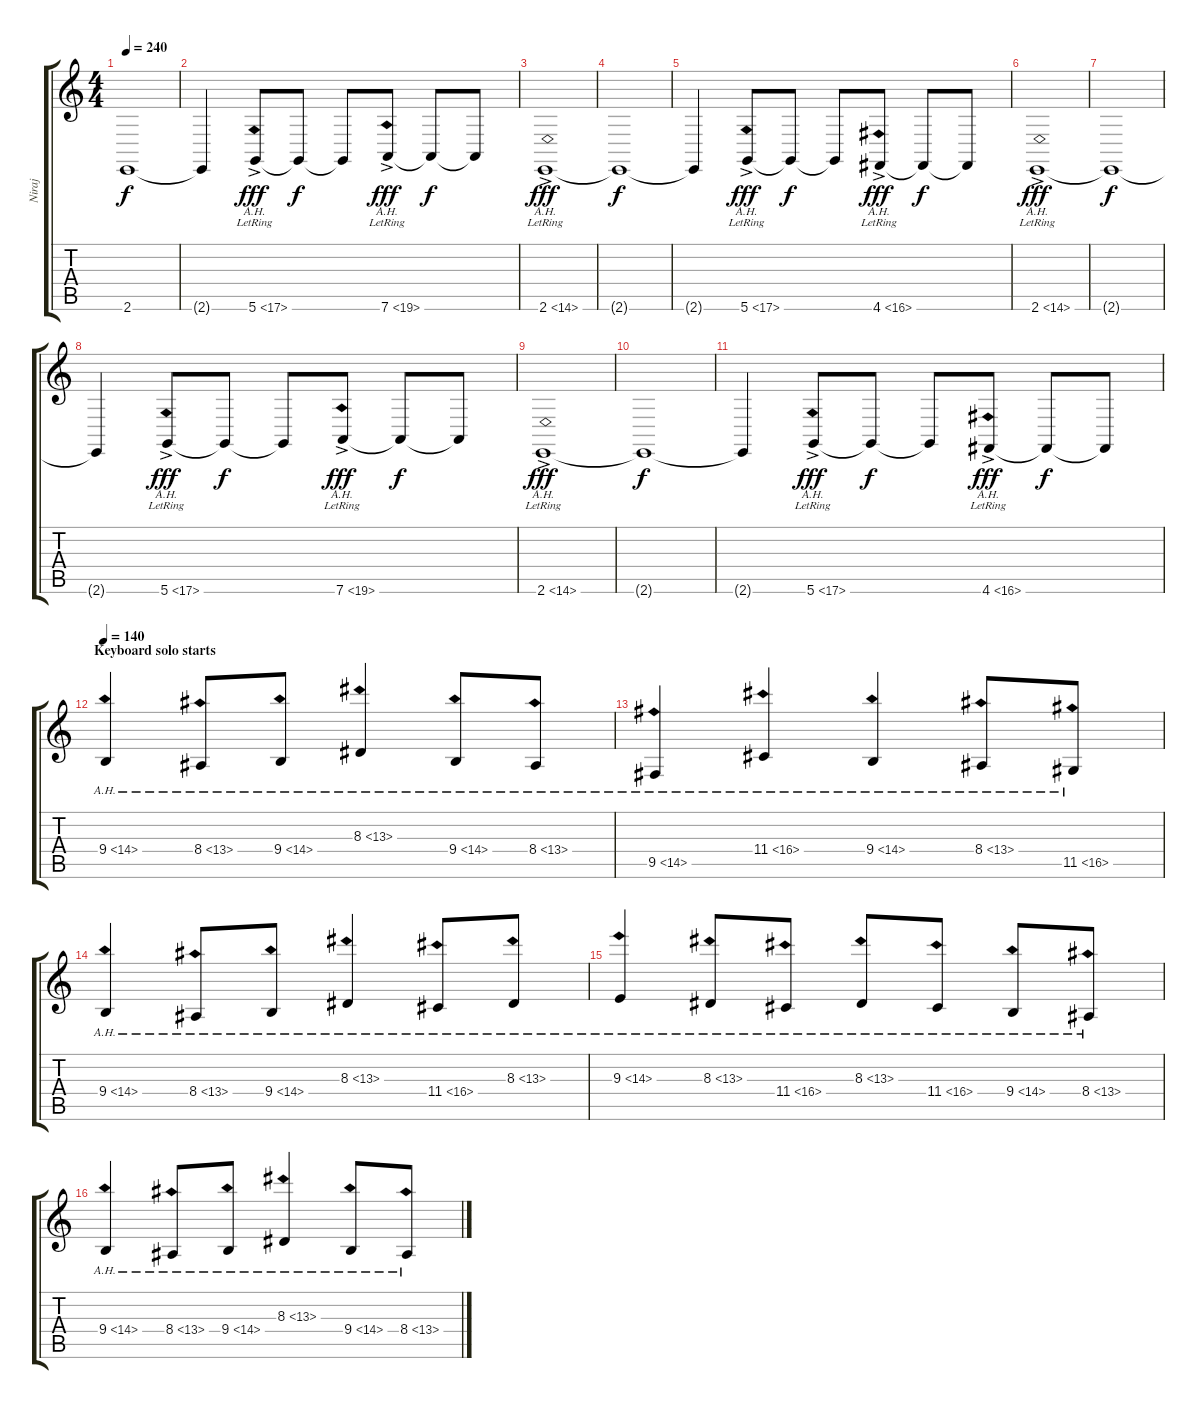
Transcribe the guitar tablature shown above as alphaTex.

\track ("Niraj" "Niraj") {instrument stringensemble1}
\staff {score tabs}
\tuning (E4 B3 G3 D3 A2 D2) {hide}
\ts (4 4)
\tempo 240
\clef g2
\ks c
2.6{t}.1{dy f} |
2.6{t}.4 5.6{ah 12 ac lr}.8{dy fff} 5.6{t}.8{dy f} 5.6{t}.8 7.6{ah 12 ac lr}.8{dy fff} 7.6{t}.8{dy f} 7.6{t}.8 |
2.6{ah 12 ac lr}.1{dy fff} |
2.6{t}.1{dy f} |
2.6{t}.4 5.6{ah 12 ac lr}.8{dy fff} 5.6{t}.8{dy f} 5.6{t}.8 4.6{ah 12 ac lr}.8{dy fff} 4.6{t}.8{dy f} 4.6{t}.8 |
2.6{ah 12 ac lr}.1{dy fff} |
2.6{t}.1{dy f} |
2.6{t}.4 5.6{ah 12 ac lr}.8{dy fff} 5.6{t}.8{dy f} 5.6{t}.8 7.6{ah 12 ac lr}.8{dy fff} 7.6{t}.8{dy f} 7.6{t}.8 |
2.6{ah 12 ac lr}.1{dy fff} |
2.6{t}.1{dy f} |
2.6{t}.4 5.6{ah 12 ac lr}.8{dy fff} 5.6{t}.8{dy f} 5.6{t}.8 4.6{ah 12 ac lr}.8{dy fff} 4.6{t}.8{dy f} 4.6{t}.8 |
\section ("" "Keyboard solo starts")
\tempo 140
9.4{ah 5}.4{instrument honkytonkpiano} 8.4{ah 5}.8 9.4{ah 5}.8 8.3{ah 5}.4 9.4{ah 5}.8 8.4{ah 5}.8 |
9.5{ah 5}.4 11.4{ah 5}.4 9.4{ah 5}.4 8.4{ah 5}.8 11.5{ah 5}.8 |
9.4{ah 5}.4 8.4{ah 5}.8 9.4{ah 5}.8 8.3{ah 5}.4 11.4{ah 5}.8 8.3{ah 5}.8 |
9.3{ah 5}.4 8.3{ah 5}.8 11.4{ah 5}.8 8.3{ah 5}.8 11.4{ah 5}.8 9.4{ah 5}.8 8.4{ah 5}.8 |
9.4{ah 5}.4 8.4{ah 5}.8 9.4{ah 5}.8 8.3{ah 5}.4 9.4{ah 5}.8 8.4{ah 5}.8
